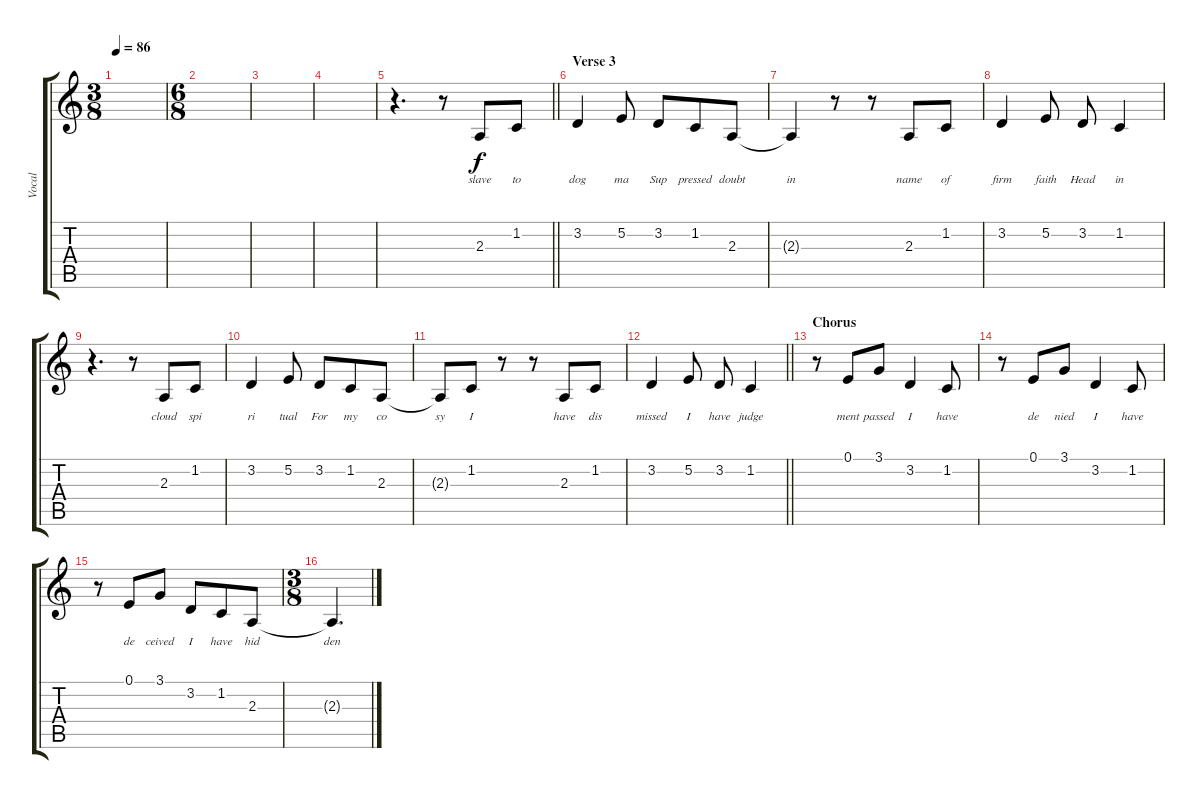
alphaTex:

\track ("Vocal" "Vocal") {instrument acousticgrandpiano}
\staff {score tabs}
\tuning (E4 B3 G3 D3 A2 E2) {hide}
\ts (3 8)
\tempo 86
\clef g2
\ks c
|
\ts (6 8)
|
|
|
\barLineRight lightlight
r.4{d} r.8 2.3.8{lyrics (0 "slave") lyrics (1 "") lyrics (2 "") lyrics (3 "") lyrics (4 "")} 1.2.8{lyrics (0 "to") lyrics (1 "") lyrics (2 "") lyrics (3 "") lyrics (4 "")} |
\section ("" "Verse 3")
3.2.4{lyrics (0 "dog") lyrics (1 "") lyrics (2 "") lyrics (3 "") lyrics (4 "")} 5.2.8{lyrics (0 "ma") lyrics (1 "") lyrics (2 "") lyrics (3 "") lyrics (4 "")} 3.2.8{lyrics (0 "Sup") lyrics (1 "") lyrics (2 "") lyrics (3 "") lyrics (4 "")} 1.2.8{lyrics (0 "pressed") lyrics (1 "") lyrics (2 "") lyrics (3 "") lyrics (4 "")} 2.3.8{lyrics (0 "doubt") lyrics (1 "") lyrics (2 "") lyrics (3 "") lyrics (4 "")} |
2.3{t}.4{lyrics (0 "in") lyrics (1 "") lyrics (2 "") lyrics (3 "") lyrics (4 "")} r.8 r.8 2.3.8{lyrics (0 "name") lyrics (1 "") lyrics (2 "") lyrics (3 "") lyrics (4 "")} 1.2.8{lyrics (0 "of") lyrics (1 "") lyrics (2 "") lyrics (3 "") lyrics (4 "")} |
3.2.4{lyrics (0 "firm") lyrics (1 "") lyrics (2 "") lyrics (3 "") lyrics (4 "")} 5.2.8{lyrics (0 "faith") lyrics (1 "") lyrics (2 "") lyrics (3 "") lyrics (4 "")} 3.2.8{lyrics (0 "Head") lyrics (1 "") lyrics (2 "") lyrics (3 "") lyrics (4 "")} 1.2.4{lyrics (0 "in") lyrics (1 "") lyrics (2 "") lyrics (3 "") lyrics (4 "")} |
r.4{d} r.8 2.3.8{lyrics (0 "cloud") lyrics (1 "") lyrics (2 "") lyrics (3 "") lyrics (4 "")} 1.2.8{lyrics (0 "spi") lyrics (1 "") lyrics (2 "") lyrics (3 "") lyrics (4 "")} |
3.2.4{lyrics (0 "ri") lyrics (1 "") lyrics (2 "") lyrics (3 "") lyrics (4 "")} 5.2.8{lyrics (0 "tual") lyrics (1 "") lyrics (2 "") lyrics (3 "") lyrics (4 "")} 3.2.8{lyrics (0 "For") lyrics (1 "") lyrics (2 "") lyrics (3 "") lyrics (4 "")} 1.2.8{lyrics (0 "my") lyrics (1 "") lyrics (2 "") lyrics (3 "") lyrics (4 "")} 2.3.8{lyrics (0 "co") lyrics (1 "") lyrics (2 "") lyrics (3 "") lyrics (4 "")} |
2.3{t}.8{lyrics (0 "sy") lyrics (1 "") lyrics (2 "") lyrics (3 "") lyrics (4 "")} 1.2.8{lyrics (0 "I") lyrics (1 "") lyrics (2 "") lyrics (3 "") lyrics (4 "")} r.8 r.8 2.3.8{lyrics (0 "have") lyrics (1 "") lyrics (2 "") lyrics (3 "") lyrics (4 "")} 1.2.8{lyrics (0 "dis") lyrics (1 "") lyrics (2 "") lyrics (3 "") lyrics (4 "")} |
\barLineRight lightlight
3.2.4{lyrics (0 "missed") lyrics (1 "") lyrics (2 "") lyrics (3 "") lyrics (4 "")} 5.2.8{lyrics (0 "I") lyrics (1 "") lyrics (2 "") lyrics (3 "") lyrics (4 "")} 3.2.8{lyrics (0 "have") lyrics (1 "") lyrics (2 "") lyrics (3 "") lyrics (4 "")} 1.2.4{lyrics (0 "judge") lyrics (1 "") lyrics (2 "") lyrics (3 "") lyrics (4 "")} |
\section ("" "Chorus")
r.8 0.1.8{lyrics (0 "ment") lyrics (1 "") lyrics (2 "") lyrics (3 "") lyrics (4 "")} 3.1.8{lyrics (0 "passed") lyrics (1 "") lyrics (2 "") lyrics (3 "") lyrics (4 "")} 3.2.4{lyrics (0 "I") lyrics (1 "") lyrics (2 "") lyrics (3 "") lyrics (4 "")} 1.2.8{lyrics (0 "have") lyrics (1 "") lyrics (2 "") lyrics (3 "") lyrics (4 "")} |
r.8 0.1.8{lyrics (0 "de") lyrics (1 "") lyrics (2 "") lyrics (3 "") lyrics (4 "")} 3.1.8{lyrics (0 "nied") lyrics (1 "") lyrics (2 "") lyrics (3 "") lyrics (4 "")} 3.2.4{lyrics (0 "I") lyrics (1 "") lyrics (2 "") lyrics (3 "") lyrics (4 "")} 1.2.8{lyrics (0 "have") lyrics (1 "") lyrics (2 "") lyrics (3 "") lyrics (4 "")} |
r.8 0.1.8{lyrics (0 "de") lyrics (1 "") lyrics (2 "") lyrics (3 "") lyrics (4 "")} 3.1.8{lyrics (0 "ceived") lyrics (1 "") lyrics (2 "") lyrics (3 "") lyrics (4 "")} 3.2.8{lyrics (0 "I") lyrics (1 "") lyrics (2 "") lyrics (3 "") lyrics (4 "")} 1.2.8{lyrics (0 "have") lyrics (1 "") lyrics (2 "") lyrics (3 "") lyrics (4 "")} 2.3.8{lyrics (0 "hid") lyrics (1 "") lyrics (2 "") lyrics (3 "") lyrics (4 "")} |
\ts (3 8)
2.3{t}.4{d lyrics (0 "den") lyrics (1 "") lyrics (2 "") lyrics (3 "") lyrics (4 "")}
